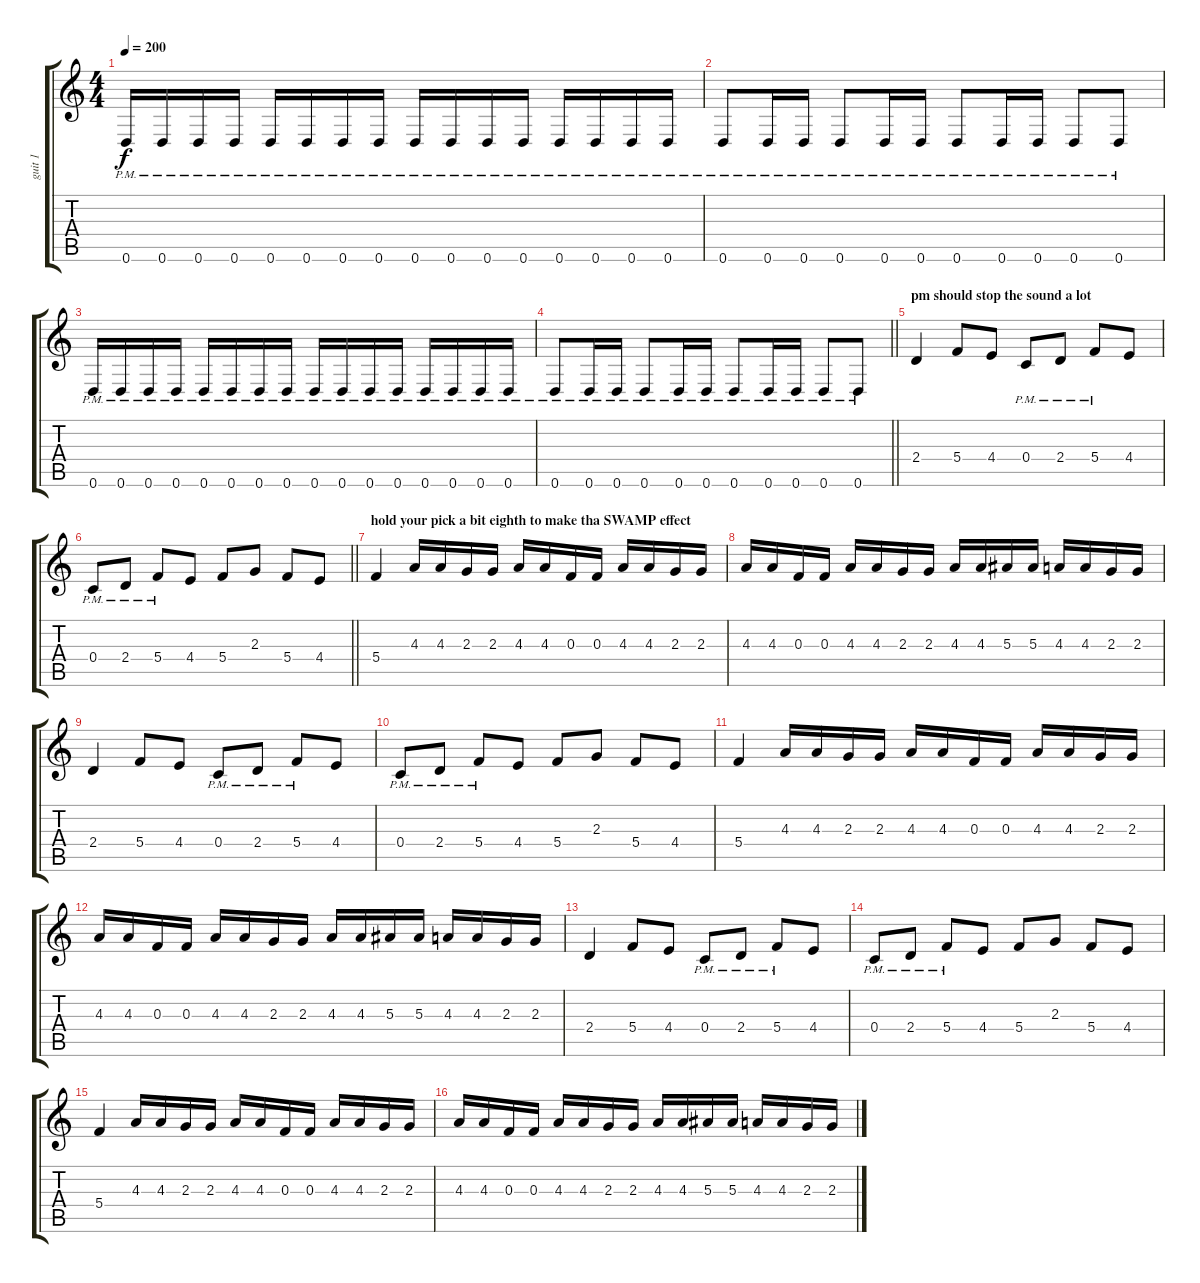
\track ("guit 1" "guit 1") {instrument distortionguitar}
\staff {score tabs}
\tuning (D4 A3 F3 C3 G2 D2) {hide}
\ts (4 4)
\tempo 200
\clef g2
\ks c
0.6{pm}.16{dy f} 0.6{pm}.16 0.6{pm}.16 0.6{pm}.16 0.6{pm}.16 0.6{pm}.16 0.6{pm}.16 0.6{pm}.16 0.6{pm}.16 0.6{pm}.16 0.6{pm}.16 0.6{pm}.16 0.6{pm}.16 0.6{pm}.16 0.6{pm}.16 0.6{pm}.16 |
0.6{pm}.8 0.6{pm}.16 0.6{pm}.16 0.6{pm}.8 0.6{pm}.16 0.6{pm}.16 0.6{pm}.8 0.6{pm}.16 0.6{pm}.16 0.6{pm}.8 0.6{pm}.8 |
0.6{pm}.16 0.6{pm}.16 0.6{pm}.16 0.6{pm}.16 0.6{pm}.16 0.6{pm}.16 0.6{pm}.16 0.6{pm}.16 0.6{pm}.16 0.6{pm}.16 0.6{pm}.16 0.6{pm}.16 0.6{pm}.16 0.6{pm}.16 0.6{pm}.16 0.6{pm}.16 |
\barLineRight lightlight
0.6{pm}.8 0.6{pm}.16 0.6{pm}.16 0.6{pm}.8 0.6{pm}.16 0.6{pm}.16 0.6{pm}.8 0.6{pm}.16 0.6{pm}.16 0.6{pm}.8 0.6{pm}.8 |
\section ("" "pm should stop the sound a lot")
2.4.4 5.4.8 4.4.8 0.4{pm}.8 2.4{pm}.8 5.4{pm}.8 4.4.8 |
\barLineRight lightlight
0.4{pm}.8 2.4{pm}.8 5.4{pm}.8 4.4.8 5.4.8 2.3.8 5.4.8 4.4.8 |
\section ("" "hold your pick a bit eighth to make tha SWAMP effect")
5.4.4 4.3.16 4.3.16 2.3.16 2.3.16 4.3.16 4.3.16 0.3.16 0.3.16 4.3.16 4.3.16 2.3.16 2.3.16 |
4.3.16 4.3.16 0.3.16 0.3.16 4.3.16 4.3.16 2.3.16 2.3.16 4.3.16 4.3.16 5.3.16 5.3.16 4.3.16 4.3.16 2.3.16 2.3.16 |
2.4.4 5.4.8 4.4.8 0.4{pm}.8 2.4{pm}.8 5.4{pm}.8 4.4.8 |
0.4{pm}.8 2.4{pm}.8 5.4{pm}.8 4.4.8 5.4.8 2.3.8 5.4.8 4.4.8 |
5.4.4 4.3.16 4.3.16 2.3.16 2.3.16 4.3.16 4.3.16 0.3.16 0.3.16 4.3.16 4.3.16 2.3.16 2.3.16 |
4.3.16 4.3.16 0.3.16 0.3.16 4.3.16 4.3.16 2.3.16 2.3.16 4.3.16 4.3.16 5.3.16 5.3.16 4.3.16 4.3.16 2.3.16 2.3.16 |
2.4.4 5.4.8 4.4.8 0.4{pm}.8 2.4{pm}.8 5.4{pm}.8 4.4.8 |
0.4{pm}.8 2.4{pm}.8 5.4{pm}.8 4.4.8 5.4.8 2.3.8 5.4.8 4.4.8 |
5.4.4 4.3.16 4.3.16 2.3.16 2.3.16 4.3.16 4.3.16 0.3.16 0.3.16 4.3.16 4.3.16 2.3.16 2.3.16 |
4.3.16 4.3.16 0.3.16 0.3.16 4.3.16 4.3.16 2.3.16 2.3.16 4.3.16 4.3.16 5.3.16 5.3.16 4.3.16 4.3.16 2.3.16 2.3.16
